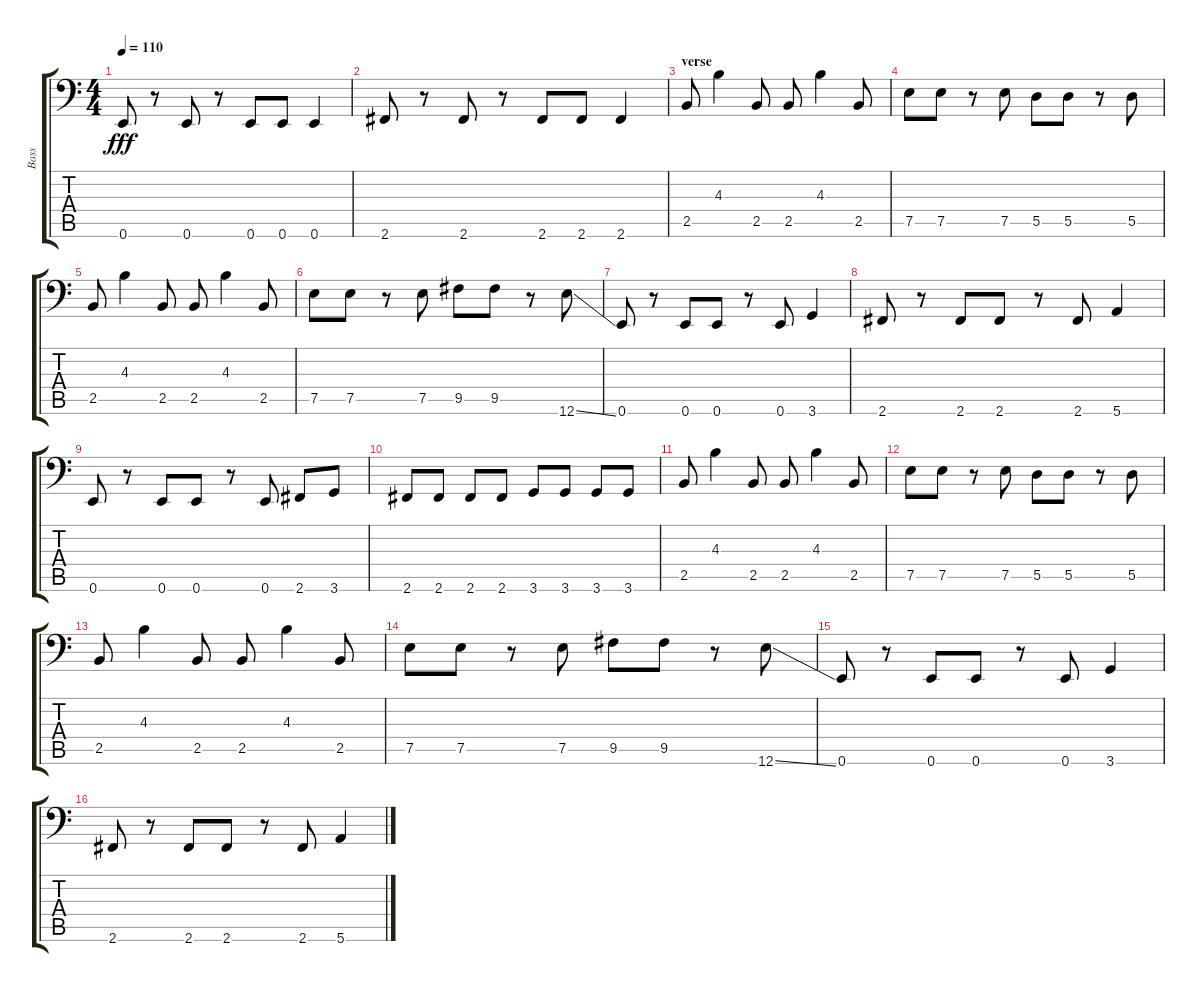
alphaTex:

\track ("Bass" "Bass") {instrument electricbassfinger}
\staff {score tabs}
\tuning (E3 B2 G2 D2 A1 E1) {hide}
\ts (4 4)
\tempo 110
\clef f4
\ks c
0.6.8{dy fff} r.8 0.6.8 r.8 0.6.8 0.6.8 0.6.4 |
2.6.8 r.8 2.6.8 r.8 2.6.8 2.6.8 2.6.4 |
\section ("" "verse")
2.5.8 4.3.4 2.5.8 2.5.8 4.3.4 2.5.8 |
7.5.8 7.5.8 r.8 7.5.8 5.5.8 5.5.8 r.8 5.5.8 |
2.5.8 4.3.4 2.5.8 2.5.8 4.3.4 2.5.8 |
7.5.8 7.5.8 r.8 7.5.8 9.5.8 9.5.8 r.8 12.6{ss}.8 |
0.6.8 r.8 0.6.8 0.6.8 r.8 0.6.8 3.6.4 |
2.6.8 r.8 2.6.8 2.6.8 r.8 2.6.8 5.6.4 |
0.6.8 r.8 0.6.8 0.6.8 r.8 0.6.8 2.6.8 3.6.8 |
2.6.8 2.6.8 2.6.8 2.6.8 3.6.8 3.6.8 3.6.8 3.6.8 |
2.5.8 4.3.4 2.5.8 2.5.8 4.3.4 2.5.8 |
7.5.8 7.5.8 r.8 7.5.8 5.5.8 5.5.8 r.8 5.5.8 |
2.5.8 4.3.4 2.5.8 2.5.8 4.3.4 2.5.8 |
7.5.8 7.5.8 r.8 7.5.8 9.5.8 9.5.8 r.8 12.6{ss}.8 |
0.6.8 r.8 0.6.8 0.6.8 r.8 0.6.8 3.6.4 |
2.6.8 r.8 2.6.8 2.6.8 r.8 2.6.8 5.6.4
